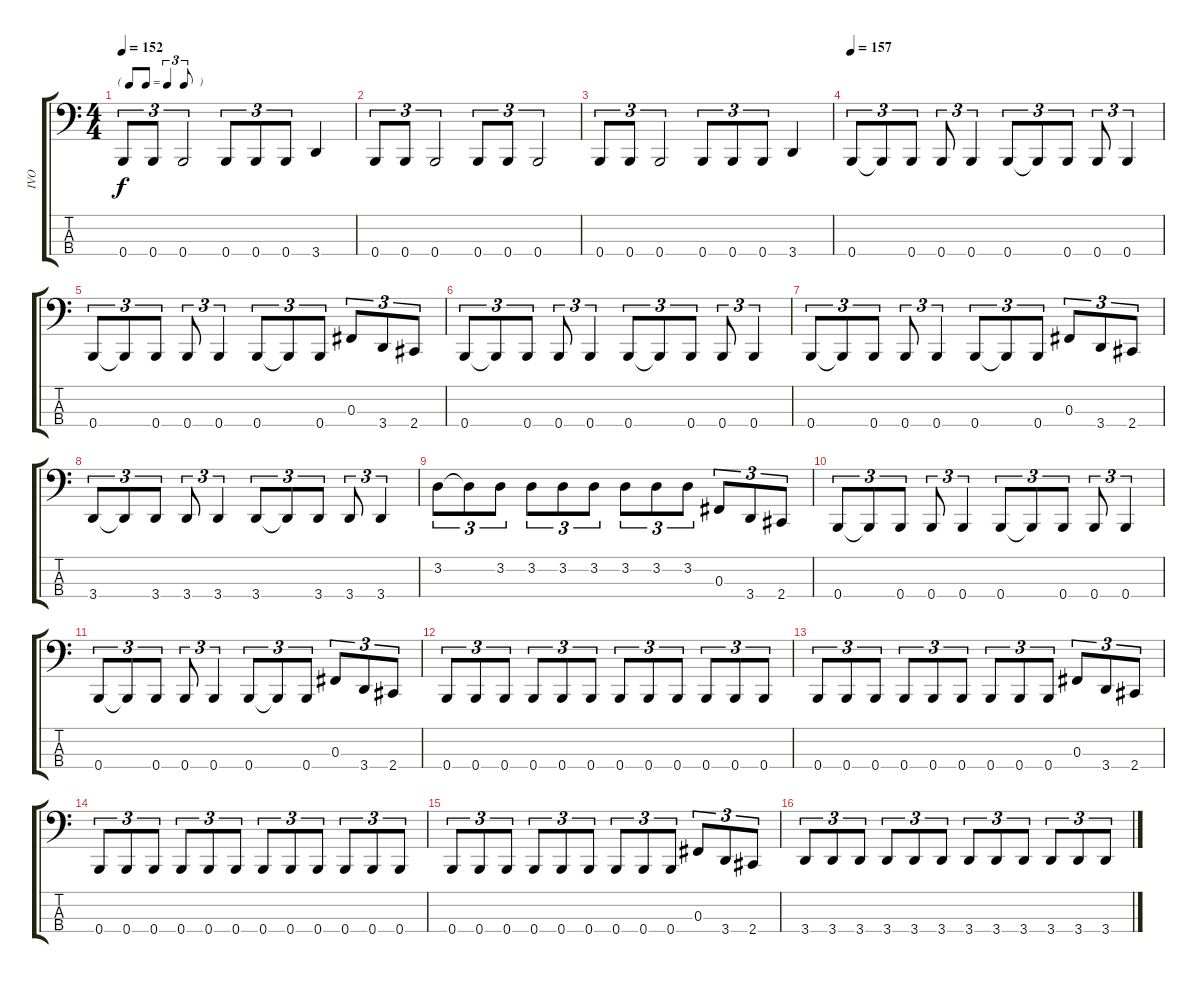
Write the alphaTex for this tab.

\track ("IVO" "IVO") {instrument electricbasspick}
\staff {score tabs}
\tuning (E2 B1 Gb1 B0) {hide}
\ts (4 4)
\tf triplet8th
\tempo 152
\clef f4
\ks c
0.4.8{tu (3 2) dy f} 0.4.8{tu (3 2)} 0.4.2{tu (3 2)} 0.4.8{tu (3 2)} 0.4.8{tu (3 2)} 0.4.8{tu (3 2)} 3.4.4 |
0.4.8{tu (3 2)} 0.4.8{tu (3 2)} 0.4.2{tu (3 2)} 0.4.8{tu (3 2)} 0.4.8{tu (3 2)} 0.4.2{tu (3 2)} |
0.4.8{tu (3 2)} 0.4.8{tu (3 2)} 0.4.2{tu (3 2)} 0.4.8{tu (3 2)} 0.4.8{tu (3 2)} 0.4.8{tu (3 2)} 3.4.4 |
\tempo 157
0.4.8{tu (3 2)} 0.4{t}.8{tu (3 2)} 0.4.8{tu (3 2)} 0.4.8{tu (3 2)} 0.4.4{tu (3 2)} 0.4.8{tu (3 2)} 0.4{t}.8{tu (3 2)} 0.4.8{tu (3 2)} 0.4.8{tu (3 2)} 0.4.4{tu (3 2)} |
0.4.8{tu (3 2)} 0.4{t}.8{tu (3 2)} 0.4.8{tu (3 2)} 0.4.8{tu (3 2)} 0.4.4{tu (3 2)} 0.4.8{tu (3 2)} 0.4{t}.8{tu (3 2)} 0.4.8{tu (3 2)} 0.3.8{tu (3 2)} 3.4.8{tu (3 2)} 2.4.8{tu (3 2)} |
0.4.8{tu (3 2)} 0.4{t}.8{tu (3 2)} 0.4.8{tu (3 2)} 0.4.8{tu (3 2)} 0.4.4{tu (3 2)} 0.4.8{tu (3 2)} 0.4{t}.8{tu (3 2)} 0.4.8{tu (3 2)} 0.4.8{tu (3 2)} 0.4.4{tu (3 2)} |
0.4.8{tu (3 2)} 0.4{t}.8{tu (3 2)} 0.4.8{tu (3 2)} 0.4.8{tu (3 2)} 0.4.4{tu (3 2)} 0.4.8{tu (3 2)} 0.4{t}.8{tu (3 2)} 0.4.8{tu (3 2)} 0.3.8{tu (3 2)} 3.4.8{tu (3 2)} 2.4.8{tu (3 2)} |
3.4.8{tu (3 2)} 3.4{t}.8{tu (3 2)} 3.4.8{tu (3 2)} 3.4.8{tu (3 2)} 3.4.4{tu (3 2)} 3.4.8{tu (3 2)} 3.4{t}.8{tu (3 2)} 3.4.8{tu (3 2)} 3.4.8{tu (3 2)} 3.4.4{tu (3 2)} |
3.2.8{tu (3 2)} 3.2{t}.8{tu (3 2)} 3.2.8{tu (3 2)} 3.2.8{tu (3 2)} 3.2.8{tu (3 2)} 3.2.8{tu (3 2)} 3.2.8{tu (3 2)} 3.2.8{tu (3 2)} 3.2.8{tu (3 2)} 0.3.8{tu (3 2)} 3.4.8{tu (3 2)} 2.4.8{tu (3 2)} |
0.4.8{tu (3 2)} 0.4{t}.8{tu (3 2)} 0.4.8{tu (3 2)} 0.4.8{tu (3 2)} 0.4.4{tu (3 2)} 0.4.8{tu (3 2)} 0.4{t}.8{tu (3 2)} 0.4.8{tu (3 2)} 0.4.8{tu (3 2)} 0.4.4{tu (3 2)} |
0.4.8{tu (3 2)} 0.4{t}.8{tu (3 2)} 0.4.8{tu (3 2)} 0.4.8{tu (3 2)} 0.4.4{tu (3 2)} 0.4.8{tu (3 2)} 0.4{t}.8{tu (3 2)} 0.4.8{tu (3 2)} 0.3.8{tu (3 2)} 3.4.8{tu (3 2)} 2.4.8{tu (3 2)} |
0.4.8{tu (3 2)} 0.4.8{tu (3 2)} 0.4.8{tu (3 2)} 0.4.8{tu (3 2)} 0.4.8{tu (3 2)} 0.4.8{tu (3 2)} 0.4.8{tu (3 2)} 0.4.8{tu (3 2)} 0.4.8{tu (3 2)} 0.4.8{tu (3 2)} 0.4.8{tu (3 2)} 0.4.8{tu (3 2)} |
0.4.8{tu (3 2)} 0.4.8{tu (3 2)} 0.4.8{tu (3 2)} 0.4.8{tu (3 2)} 0.4.8{tu (3 2)} 0.4.8{tu (3 2)} 0.4.8{tu (3 2)} 0.4.8{tu (3 2)} 0.4.8{tu (3 2)} 0.3.8{tu (3 2)} 3.4.8{tu (3 2)} 2.4.8{tu (3 2)} |
0.4.8{tu (3 2)} 0.4.8{tu (3 2)} 0.4.8{tu (3 2)} 0.4.8{tu (3 2)} 0.4.8{tu (3 2)} 0.4.8{tu (3 2)} 0.4.8{tu (3 2)} 0.4.8{tu (3 2)} 0.4.8{tu (3 2)} 0.4.8{tu (3 2)} 0.4.8{tu (3 2)} 0.4.8{tu (3 2)} |
0.4.8{tu (3 2)} 0.4.8{tu (3 2)} 0.4.8{tu (3 2)} 0.4.8{tu (3 2)} 0.4.8{tu (3 2)} 0.4.8{tu (3 2)} 0.4.8{tu (3 2)} 0.4.8{tu (3 2)} 0.4.8{tu (3 2)} 0.3.8{tu (3 2)} 3.4.8{tu (3 2)} 2.4.8{tu (3 2)} |
3.4.8{tu (3 2)} 3.4.8{tu (3 2)} 3.4.8{tu (3 2)} 3.4.8{tu (3 2)} 3.4.8{tu (3 2)} 3.4.8{tu (3 2)} 3.4.8{tu (3 2)} 3.4.8{tu (3 2)} 3.4.8{tu (3 2)} 3.4.8{tu (3 2)} 3.4.8{tu (3 2)} 3.4.8{tu (3 2)}
